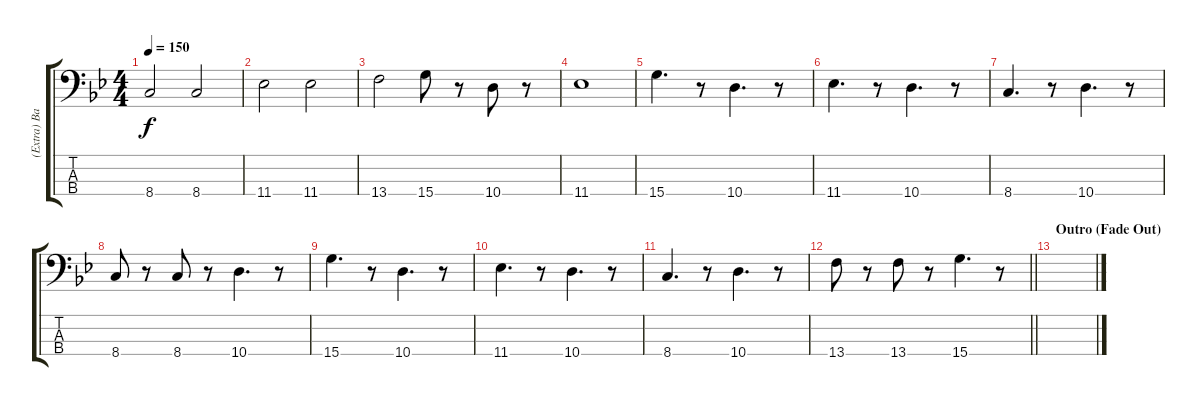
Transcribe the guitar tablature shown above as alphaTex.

\track ("(Extra) Bass" "(Extra) Ba") {instrument electricbassfinger}
\staff {score tabs}
\tuning (G2 D2 A1 E1) {hide}
\ts (4 4)
\tempo 150
\clef f4
\ks gminor
8.4.2{dy f} 8.4.2 |
11.4.2 11.4.2 |
13.4.2 15.4.8 r.8 10.4.8 r.8 |
11.4.1 |
15.4.4{d} r.8 10.4.4{d} r.8 |
11.4.4{d} r.8 10.4.4{d} r.8 |
8.4.4{d} r.8 10.4.4{d} r.8 |
8.4.8 r.8 8.4.8 r.8 10.4.4{d} r.8 |
15.4.4{d} r.8 10.4.4{d} r.8 |
11.4.4{d} r.8 10.4.4{d} r.8 |
8.4.4{d} r.8 10.4.4{d} r.8 |
\barLineRight lightlight
13.4.8 r.8 13.4.8 r.8 15.4.4{d} r.8 |
\section ("" "Outro (Fade Out)")
